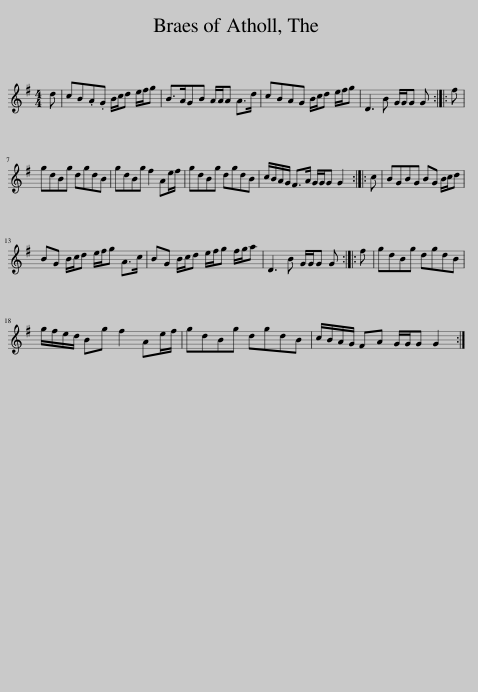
X:1
L:1/8
M:4/4
I:linebreak $
K:G
V:1 treble
V:1
 d | cB.A.G B/c/d e/f/g | B>AGB A/A/A A>d | cBAG B/c/d e/f/g | D3 B G/G/G G :: %5
 f |$ gdBg dgdB | gdBg f2 Ae/f/ | gdBg dgdB | c/B/A/G/ F>A G/G/G G2 :: %10
 c | BGBG BG B/c/d |$ BG B/c/d e/f/g A>c | BG B/c/d e/f/g f/g/a | D3 B G/G/G G :: %15
 f | gdBg dgdB |$ g/f/e/d/ Bg f2 Ae/f/ | gdBg dgdB | c/B/A/G/ FA G/G/G G2 :| %20
